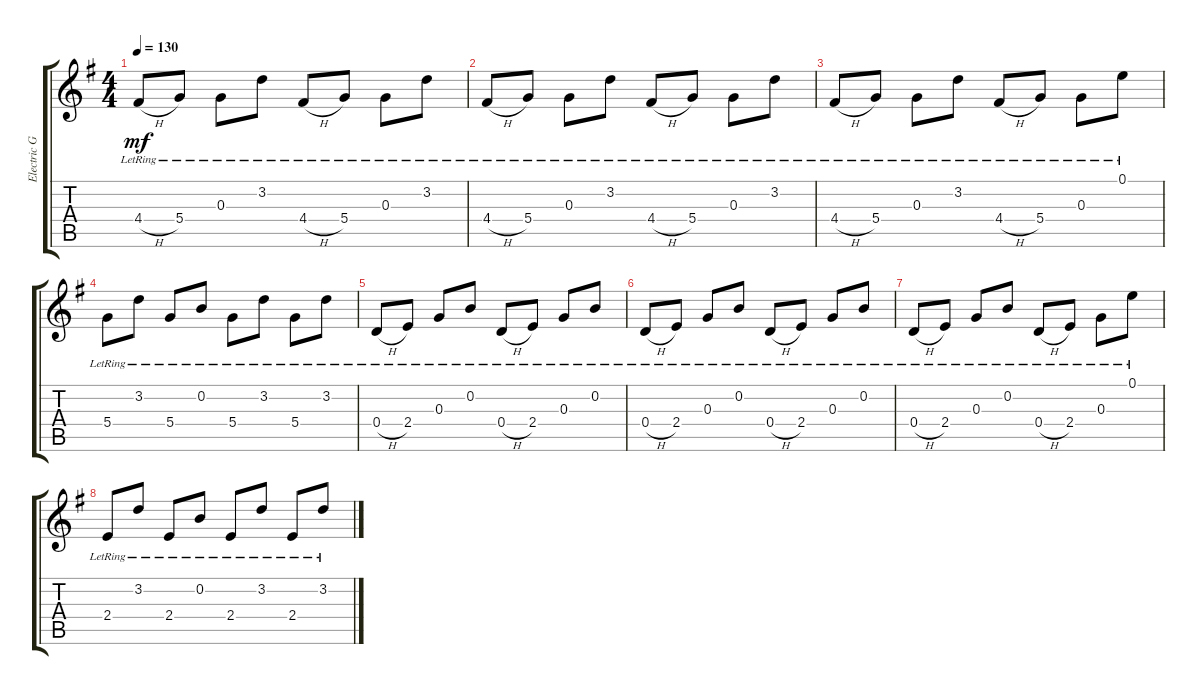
\track ("Electric Guitar" "Electric G") {instrument electricguitarclean}
\staff {score tabs}
\tuning (E4 B3 G3 D3 A2 E2) {hide}
\ts (4 4)
\tempo 130
\clef g2
\ks g
4.4{h lr}.8{dy mf instrument electricguitarclean} 5.4{lr}.8 0.3{lr}.8 3.2{lr}.8 4.4{h lr}.8 5.4{lr}.8 0.3{lr}.8 3.2{lr}.8 |
4.4{h lr}.8 5.4{lr}.8 0.3{lr}.8 3.2{lr}.8 4.4{h lr}.8 5.4{lr}.8 0.3{lr}.8 3.2{lr}.8 |
4.4{h lr}.8 5.4{lr}.8 0.3{lr}.8 3.2{lr}.8 4.4{h lr}.8 5.4{lr}.8 0.3{lr}.8 0.1{lr}.8 |
5.4{lr}.8 3.2{lr}.8 5.4{lr}.8 0.2{lr}.8 5.4{lr}.8 3.2{lr}.8 5.4{lr}.8 3.2{lr}.8 |
0.4{h lr}.8 2.4{lr}.8 0.3{lr}.8 0.2{lr}.8 0.4{h lr}.8 2.4{lr}.8 0.3{lr}.8 0.2{lr}.8 |
0.4{h lr}.8 2.4{lr}.8 0.3{lr}.8 0.2{lr}.8 0.4{h lr}.8 2.4{lr}.8 0.3{lr}.8 0.2{lr}.8 |
0.4{h lr}.8 2.4{lr}.8 0.3{lr}.8 0.2{lr}.8 0.4{h lr}.8 2.4{lr}.8 0.3{lr}.8 0.1{lr}.8 |
2.4{lr}.8 3.2{lr}.8 2.4{lr}.8 0.2{lr}.8 2.4{lr}.8 3.2{lr}.8 2.4{lr}.8 3.2{lr}.8
